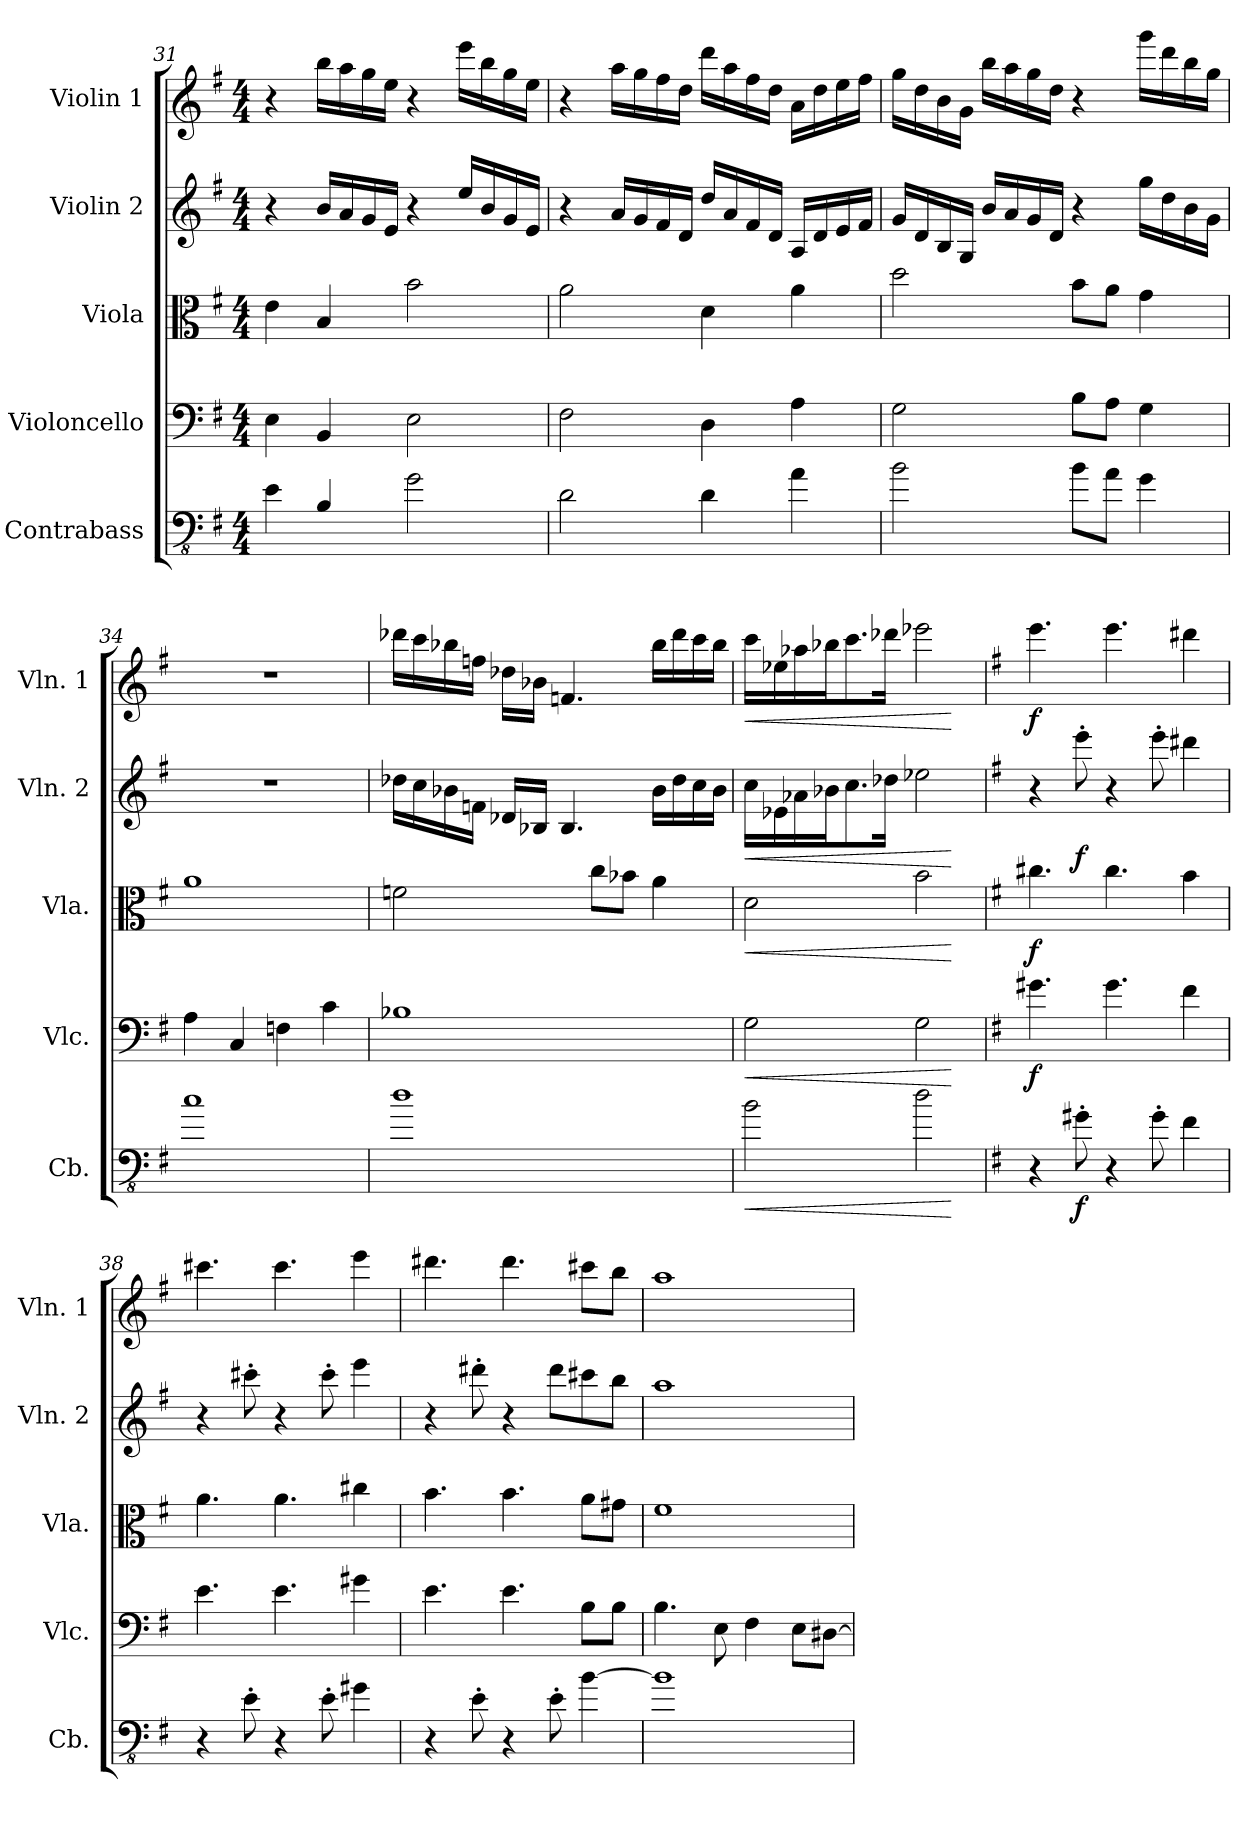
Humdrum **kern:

**kern	**dynam	**kern	**dynam	**kern	**dynam	**kern	**dynam	**kern	**dynam
*part5	*part5	*part4	*part4	*part3	*part3	*part2	*part2	*part1	*part1
*staff5	*staff5	*staff4	*staff4	*staff3	*staff3	*staff2	*staff2	*staff1	*staff1
*I"Contrabass	*	*I"Violoncello	*	*I"Viola	*	*I"Violin 2	*	*I"Violin 1	*
*I'Cb.	*	*I'Vlc.	*	*I'Vla.	*	*I'Vln. 2	*	*I'Vln. 1	*
!!LO:LB:g=z
*clefFv4	*	*clefF4	*	*clefC3	*	*clefG2	*	*clefG2	*
*ITrd7c12	*	*	*	*	*	*	*	*	*
*k[f#]	*	*k[f#]	*	*k[f#]	*	*k[f#]	*	*k[f#]	*
*G:	*	*G:	*	*G:	*	*G:	*	*G:	*
*M4/4	*	*M4/4	*	*M4/4	*	*M4/4	*	*M4/4	*
=31	=31	=31	=31	=31	=31	=31	=31	=31	=31
4EE\	.	4E\	.	4e\	.	4r	.	4r	.
4BBB/	.	4BB/	.	4B/	.	16b/LL	.	16bb\LL	.
.	.	.	.	.	.	16a/	.	16aa\	.
.	.	.	.	.	.	16g/	.	16gg\	.
.	.	.	.	.	.	16e/JJ	.	16ee\JJ	.
2GG\	.	2E\	.	2b\	.	4r	.	4r	.
.	.	.	.	.	.	16ee/LL	.	16eee\LL	.
.	.	.	.	.	.	16b/	.	16bb\	.
.	.	.	.	.	.	16g/	.	16gg\	.
.	.	.	.	.	.	16e/JJ	.	16ee\JJ	.
=32	=32	=32	=32	=32	=32	=32	=32	=32	=32
2DD\	.	2F#\	.	2a\	.	4r	.	4r	.
.	.	.	.	.	.	16a/LL	.	16aa\LL	.
.	.	.	.	.	.	16g/	.	16gg\	.
.	.	.	.	.	.	16f#/	.	16ff#\	.
.	.	.	.	.	.	16d/JJ	.	16dd\JJ	.
4DD\	.	4D\	.	4d\	.	16dd/LL	.	16ddd\LL	.
.	.	.	.	.	.	16a/	.	16aa\	.
.	.	.	.	.	.	16f#/	.	16ff#\	.
.	.	.	.	.	.	16d/JJ	.	16dd\JJ	.
4AA\	.	4A\	.	4a\	.	16A/LL	.	16a\LL	.
.	.	.	.	.	.	16d/	.	16dd\	.
.	.	.	.	.	.	16e/	.	16ee\	.
.	.	.	.	.	.	16f#/JJ	.	16ff#\JJ	.
=33	=33	=33	=33	=33	=33	=33	=33	=33	=33
2BB\	.	2G\	.	2dd\	.	16g/LL	.	16gg\LL	.
.	.	.	.	.	.	16d/	.	16dd\	.
.	.	.	.	.	.	16B/	.	16b\	.
.	.	.	.	.	.	16G/JJ	.	16g\JJ	.
.	.	.	.	.	.	16b/LL	.	16bb\LL	.
.	.	.	.	.	.	16a/	.	16aa\	.
.	.	.	.	.	.	16g/	.	16gg\	.
.	.	.	.	.	.	16d/JJ	.	16dd\JJ	.
8BB\L	.	8B\L	.	8b\L	.	4r	.	4r	.
8AA\J	.	8A\J	.	8a\J	.	.	.	.	.
4GG\	.	4G\	.	4g\	.	16gg\LL	.	16ggg\LL	.
.	.	.	.	.	.	16dd\	.	16ddd\	.
.	.	.	.	.	.	16b\	.	16bb\	.
.	.	.	.	.	.	16g\JJ	.	16gg\JJ	.
!!LO:PB:g=z
=34	=34	=34	=34	=34	=34	=34	=34	=34	=34
1C	.	4A\	.	1a	.	1r	.	1r	.
.	.	4C/	.	.	.	.	.	.	.
.	.	4Fn\	.	.	.	.	.	.	.
.	.	4c\	.	.	.	.	.	.	.
=35	=35	=35	=35	=35	=35	=35	=35	=35	=35
1D	.	1B-X	.	2fn\	.	16dd-X\LL	.	16ddd-X\LL	.
.	.	.	.	.	.	16cc\	.	16ccc\	.
.	.	.	.	.	.	16b-X\	.	16bb-X\	.
.	.	.	.	.	.	16fn\JJ	.	16ffn\JJ	.
.	.	.	.	.	.	16d-X/LL	.	16dd-X\LL	.
.	.	.	.	.	.	16B-X/JJ	.	16b-X\JJ	.
.	.	.	.	.	.	4.B-/	.	4.fn/	.
.	.	.	.	8cc\L	.	.	.	.	.
.	.	.	.	8b-X\J	.	.	.	.	.
.	.	.	.	4a\	.	16b-\LL	.	16bb-\LL	.
.	.	.	.	.	.	16dd-\	.	16ddd-\	.
.	.	.	.	.	.	16cc\	.	16ccc\	.
.	.	.	.	.	.	16b-\JJ	.	16bb-\JJ	.
=36	=36	=36	=36	=36	=36	=36	=36	=36	=36
!	!LO:HP:b	!	!LO:HP:b	!	!LO:HP:b	!	!LO:HP:b	!	!LO:HP:b
2BB\	<	2G\	<	2d\	<	16cc\LL	<	16ccc\LL	<
.	.	.	.	.	.	16e-X\	.	16ee-X\	.
.	.	.	.	.	.	16a-X\	.	16aa-X\	.
.	.	.	.	.	.	16b-X\J	.	16bb-X\J	.
.	.	.	.	.	.	8.cc\	.	8.ccc\	.
.	.	.	.	.	.	16dd-X\Jk	.	16ddd-X\Jk	.
2D\	.	2G\	.	2b\	.	2ee-X\	.	2eee-X\	.
.	[	.	[	.	[	.	[	.	[
=37	=37	=37	=37	=37	=37	=37	=37	=37	=37
*k[f#]	*	*k[f#]	*	*k[f#]	*	*k[f#]	*	*k[f#]	*
*G:	*	*G:	*	*G:	*	*G:	*	*G:	*
!	!	!	!LO:DY:b	!	!LO:DY:b	!	!	!	!LO:DY:b
4r	.	4.g#X\	f	4.cc#X\	f	4r	.	4.eee\	f
!	!LO:DY:b	!	!	!	!	!	!LO:DY:b	!	!
8GG#X'\	f	.	.	.	.	8eee'\	f	.	.
4r	.	4.g#\	.	4.cc#\	.	4r	.	4.eee\	.
8GG#'\	.	.	.	.	.	8eee'\	.	.	.
4FF#\	.	4f#\	.	4b\	.	4ddd#X\	.	4ddd#X\	.
!!LO:LB:g=z
=38	=38	=38	=38	=38	=38	=38	=38	=38	=38
4r	.	4.e\	.	4.a\	.	4r	.	4.ccc#X\	.
8EE'\	.	.	.	.	.	8ccc#X'\	.	.	.
4r	.	4.e\	.	4.a\	.	4r	.	4.ccc#\	.
8EE'\	.	.	.	.	.	8ccc#'\	.	.	.
4GG#X\	.	4g#X\	.	4cc#X\	.	4eee\	.	4eee\	.
=39	=39	=39	=39	=39	=39	=39	=39	=39	=39
4r	.	4.e\	.	4.b\	.	4r	.	4.ddd#X\	.
8EE'\	.	.	.	.	.	8ddd#X'\	.	.	.
4r	.	4.e\	.	4.b\	.	4r	.	4.ddd#\	.
8EE'\	.	.	.	.	.	8ddd#\L	.	.	.
[4BB\	.	8B\L	.	8a\L	.	8ccc#X\	.	8ccc#X\L	.
.	.	8B\J	.	8g#X\J	.	8bb\J	.	8bb\J	.
=40	=40	=40	=40	=40	=40	=40	=40	=40	=40
1BB]	.	4.B\	.	1f#	.	1aa	.	1aa	.
.	.	8E\	.	.	.	.	.	.	.
.	.	4F#\	.	.	.	.	.	.	.
.	.	8E\L	.	.	.	.	.	.	.
.	.	[8D#X\J	.	.	.	.	.	.	.
=	=	=	=	=	=	=	=	=	=
*-	*-	*-	*-	*-	*-	*-	*-	*-	*-
